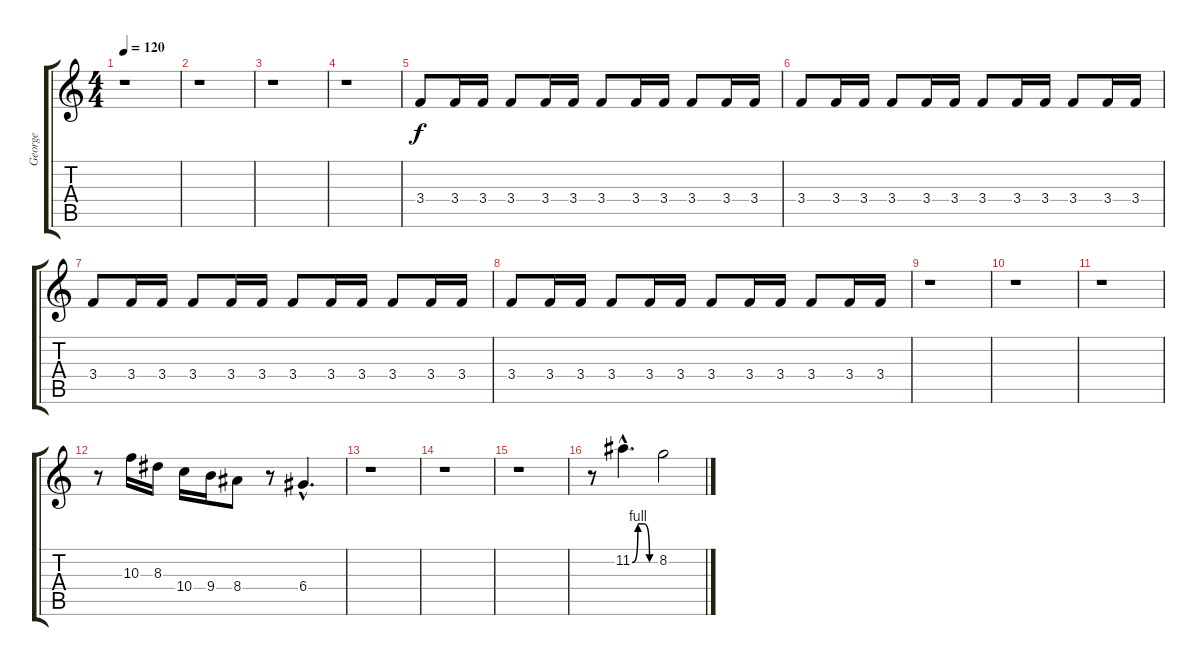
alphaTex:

\track ("George" "George") {instrument distortionguitar}
\staff {score tabs}
\tuning (E4 B3 G3 D3 A2 E2) {hide}
\ts (4 4)
\tempo 120
\clef g2
\ks c
r.1{dy f instrument distortionguitar} |
r.1 |
r.1 |
r.1 |
3.4.8 3.4.16 3.4.16 3.4.8 3.4.16 3.4.16 3.4.8 3.4.16 3.4.16 3.4.8 3.4.16 3.4.16 |
3.4.8 3.4.16 3.4.16 3.4.8 3.4.16 3.4.16 3.4.8 3.4.16 3.4.16 3.4.8 3.4.16 3.4.16 |
3.4.8 3.4.16 3.4.16 3.4.8 3.4.16 3.4.16 3.4.8 3.4.16 3.4.16 3.4.8 3.4.16 3.4.16 |
3.4.8 3.4.16 3.4.16 3.4.8 3.4.16 3.4.16 3.4.8 3.4.16 3.4.16 3.4.8 3.4.16 3.4.16 |
r.1 |
r.1 |
r.1 |
r.8 10.3.16 8.3.16 10.4.16 9.4.16 8.4.8 r.8 6.4{hac}.4{d} |
r.1 |
r.1 |
r.1 |
r.8 11.2{be (custom 0 0 15 4 30 4 45 0 60 0) hac}.4{d} 8.2.2
